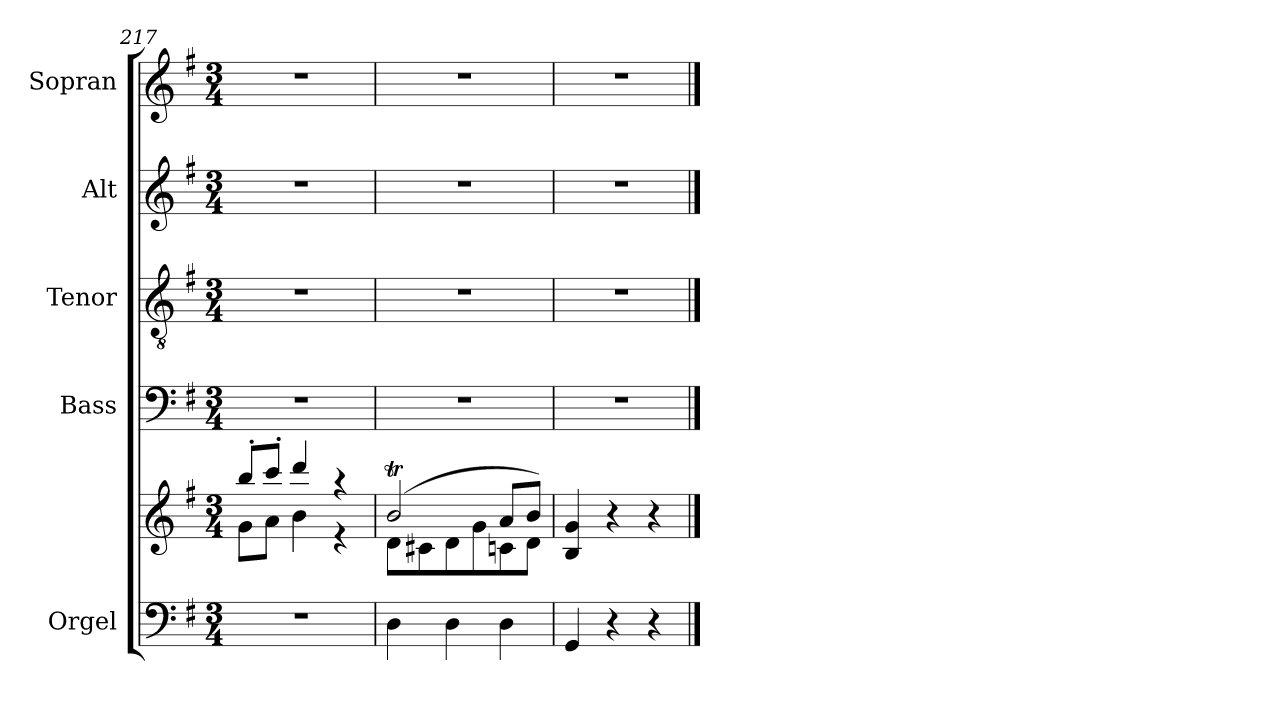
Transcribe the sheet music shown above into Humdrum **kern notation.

**kern	**kern	**kern	**kern	**kern	**kern
*part5	*part5	*part4	*part3	*part2	*part1
*staff6	*staff5	*staff4	*staff3	*staff2	*staff1
*I"Orgel	*	*I"Bass	*I"Tenor	*I"Alt	*I"Sopran
*I'Org.	*	*I'B.	*I'T.	*I'A.	*I'S.
*clefF4	*clefG2	*clefF4	*clefGv2	*clefG2	*clefG2
*k[f#]	*k[f#]	*k[f#]	*k[f#]	*k[f#]	*k[f#]
*G:	*G:	*G:	*G:	*G:	*G:
*M3/4	*M3/4	*M3/4	*M3/4	*M3/4	*M3/4
=217	=217	=217	=217	=217	=217
*	*^	*	*	*	*
2.r	8bb'</L	8g\L	2.r	2.r	2.r	2.r
.	8ccc'</J	8a\J	.	.	.	.
.	4ddd/	4b\	.	.	.	.
.	4r	4r	.	.	.	.
=218	=218	=218	=218	=218	=218	=218
4D\	(2bt/	8d\L	2.r	2.r	2.r	2.r
.	.	8c#X\	.	.	.	.
4D\	.	8d\	.	.	.	.
.	.	8g\	.	.	.	.
4D\	8a/L	8c\	.	.	.	.
.	8b/J)	8d\J	.	.	.	.
*	*v	*v	*	*	*	*
=219	=219	=219	=219	=219	=219
4GG/	4B/ 4g/	2.r	2.r	2.r	2.r
4r	4r	.	.	.	.
4r	4r	.	.	.	.
==	==	==	==	==	==
*-	*-	*-	*-	*-	*-
